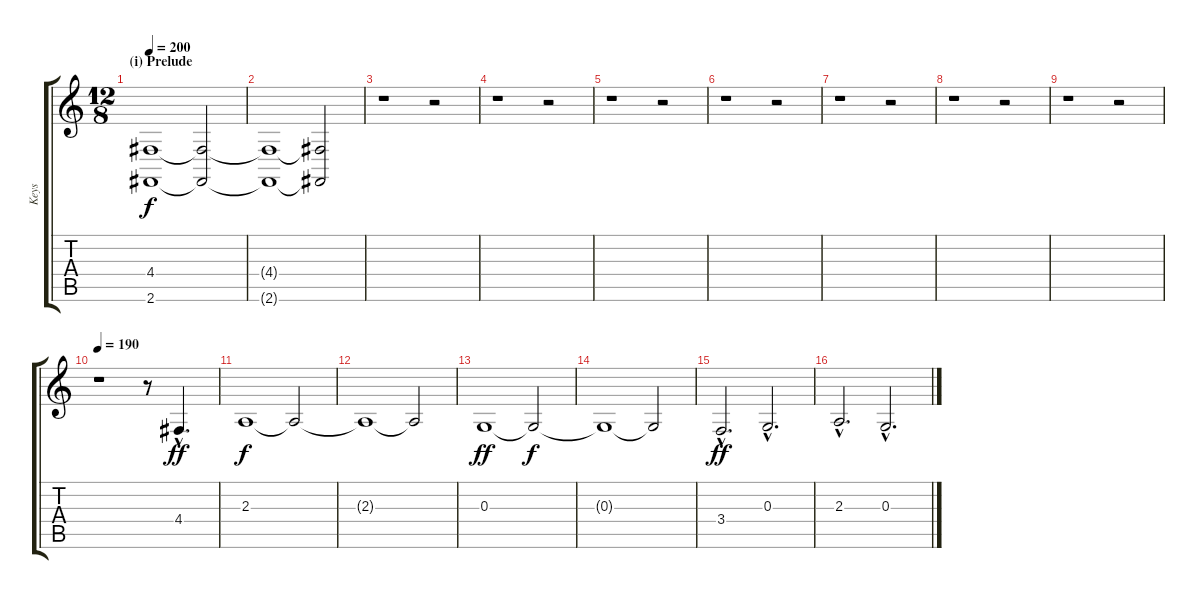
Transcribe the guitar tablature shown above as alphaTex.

\track ("Keys" "Keys") {instrument fx2soundtrack}
\staff {score tabs}
\tuning (E4 B3 G3 D3 A2 E2) {hide}
\ts (12 8)
\section ("" "(i) Prelude")
\tempo 200
\clef g2
\ks c
(4.4 2.6).1{dy f instrument fx2soundtrack} (4.4{t} 2.6{t}).2 |
(4.4{t} 2.6{t}).1 (4.4{t} 2.6{t}).2 |
r.1 r.2 |
r.1 r.2 |
r.1 r.2 |
r.1 r.2 |
r.1 r.2 |
r.1 r.2 |
r.1 r.2 |
\tempo 190
r.1 r.8 4.4{hac}.4{d dy ff balance 8 instrument synthbass2} |
2.3.1{dy f balance 1} 2.3{t}.2 |
2.3{t}.1 2.3{t}.2 |
0.3.1{dy ff balance 1} 0.3{t}.2{dy f} |
0.3{t}.1 0.3{t}.2 |
3.4{hac}.2{d dy ff} 0.3{hac}.2{d} |
2.3{hac}.2{d} 0.3{hac}.2{d}
